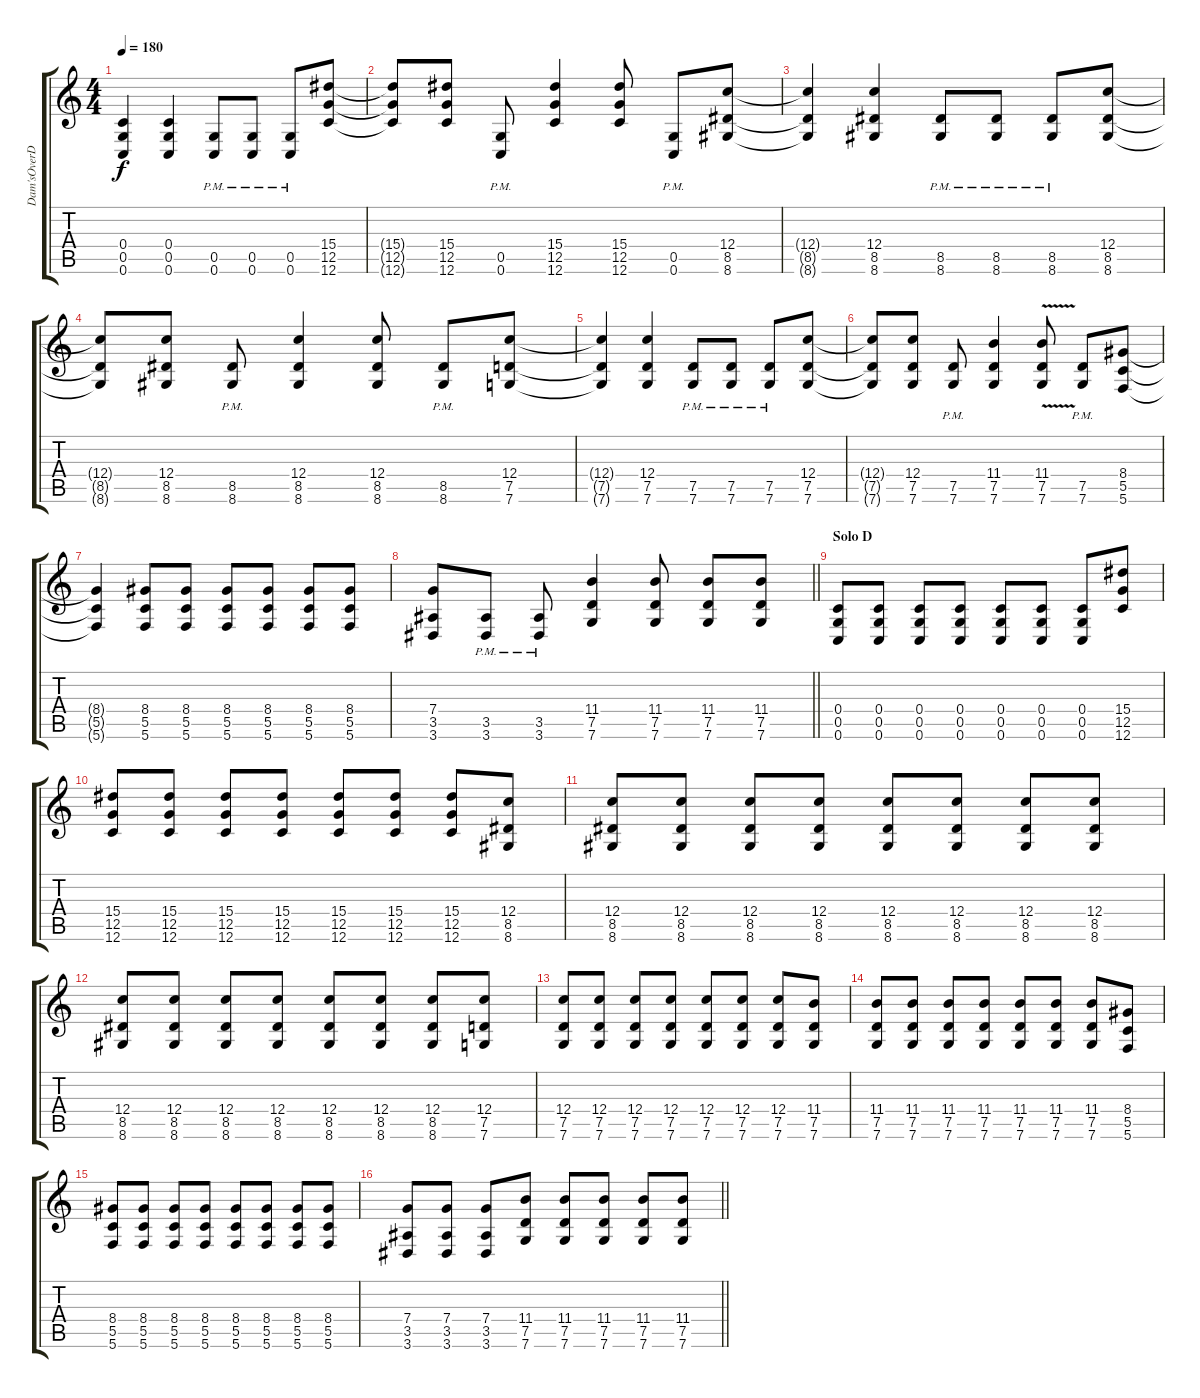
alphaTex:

\track ("Dam'sOverDubs" "Dam'sOverD") {instrument distortionguitar}
\staff {score tabs}
\tuning (D4 A3 F3 C3 G2 C2) {hide}
\ts (4 4)
\tempo 180
\clef g2
\ks c
(0.4 0.5 0.6).4{dy f} (0.4 0.5 0.6).4 (0.5{pm} 0.6{pm}).8 (0.5{pm} 0.6{pm}).8 (0.5{pm} 0.6{pm}).8 (15.4 12.5 12.6).8 |
(15.4{t} 12.5{t} 12.6{t}).8 (15.4 12.5 12.6).8 (0.5{pm} 0.6{pm}).8 (15.4 12.5 12.6).4 (15.4 12.5 12.6).8 (0.5{pm} 0.6{pm}).8 (12.4 8.5 8.6).8 |
(12.4{t} 8.5{t} 8.6{t}).4 (12.4 8.5 8.6).4 (8.5{pm} 8.6{pm}).8 (8.5{pm} 8.6{pm}).8 (8.5{pm} 8.6{pm}).8 (12.4 8.5 8.6).8 |
(12.4{t} 8.5{t} 8.6{t}).8 (12.4 8.5 8.6).8 (8.5{pm} 8.6{pm}).8 (12.4 8.5 8.6).4 (12.4 8.5 8.6).8 (8.5{pm} 8.6{pm}).8 (12.4 7.5 7.6).8 |
(12.4{t} 7.5{t} 7.6{t}).4 (12.4 7.5 7.6).4 (7.5{pm} 7.6{pm}).8 (7.5{pm} 7.6{pm}).8 (7.5{pm} 7.6{pm}).8 (12.4 7.5 7.6).8 |
(12.4{t} 7.5{t} 7.6{t}).8 (12.4 7.5 7.6).8 (7.5{pm} 7.6{pm}).8 (11.4 7.5 7.6).4 (11.4{v} 7.5 7.6).8 (7.5{pm} 7.6{pm}).8 (8.4 5.5 5.6).8 |
(8.4{t} 5.5{t} 5.6{t}).4 (8.4 5.5 5.6).8 (8.4 5.5 5.6).8 (8.4 5.5 5.6).8 (8.4 5.5 5.6).8 (8.4 5.5 5.6).8 (8.4 5.5 5.6).8 |
\barLineRight lightlight
(7.4 3.5 3.6).8 (3.5{pm} 3.6{pm}).8 (3.5{pm} 3.6{pm}).8 (11.4 7.5 7.6).4 (11.4 7.5 7.6).8 (11.4 7.5 7.6).8 (11.4 7.5 7.6).8 |
\section ("" "Solo D")
(0.4 0.5 0.6).8 (0.4 0.5 0.6).8 (0.4 0.5 0.6).8 (0.4 0.5 0.6).8 (0.4 0.5 0.6).8 (0.4 0.5 0.6).8 (0.4 0.5 0.6).8 (15.4 12.5 12.6).8 |
(15.4 12.5 12.6).8 (15.4 12.5 12.6).8 (15.4 12.5 12.6).8 (15.4 12.5 12.6).8 (15.4 12.5 12.6).8 (15.4 12.5 12.6).8 (15.4 12.5 12.6).8 (12.4 8.5 8.6).8 |
(12.4 8.5 8.6).8 (12.4 8.5 8.6).8 (12.4 8.5 8.6).8 (12.4 8.5 8.6).8 (12.4 8.5 8.6).8 (12.4 8.5 8.6).8 (12.4 8.5 8.6).8 (12.4 8.5 8.6).8 |
(12.4 8.5 8.6).8 (12.4 8.5 8.6).8 (12.4 8.5 8.6).8 (12.4 8.5 8.6).8 (12.4 8.5 8.6).8 (12.4 8.5 8.6).8 (12.4 8.5 8.6).8 (12.4 7.5 7.6).8 |
(12.4 7.5 7.6).8 (12.4 7.5 7.6).8 (12.4 7.5 7.6).8 (12.4 7.5 7.6).8 (12.4 7.5 7.6).8 (12.4 7.5 7.6).8 (12.4 7.5 7.6).8 (11.4 7.5 7.6).8 |
(11.4 7.5 7.6).8 (11.4 7.5 7.6).8 (11.4 7.5 7.6).8 (11.4 7.5 7.6).8 (11.4 7.5 7.6).8 (11.4 7.5 7.6).8 (11.4 7.5 7.6).8 (8.4 5.5 5.6).8 |
(8.4 5.5 5.6).8 (8.4 5.5 5.6).8 (8.4 5.5 5.6).8 (8.4 5.5 5.6).8 (8.4 5.5 5.6).8 (8.4 5.5 5.6).8 (8.4 5.5 5.6).8 (8.4 5.5 5.6).8 |
\barLineRight lightlight
(7.4 3.5 3.6).8 (7.4 3.5 3.6).8 (7.4 3.5 3.6).8 (11.4 7.5 7.6).8 (11.4 7.5 7.6).8 (11.4 7.5 7.6).8 (11.4 7.5 7.6).8 (11.4 7.5 7.6).8
